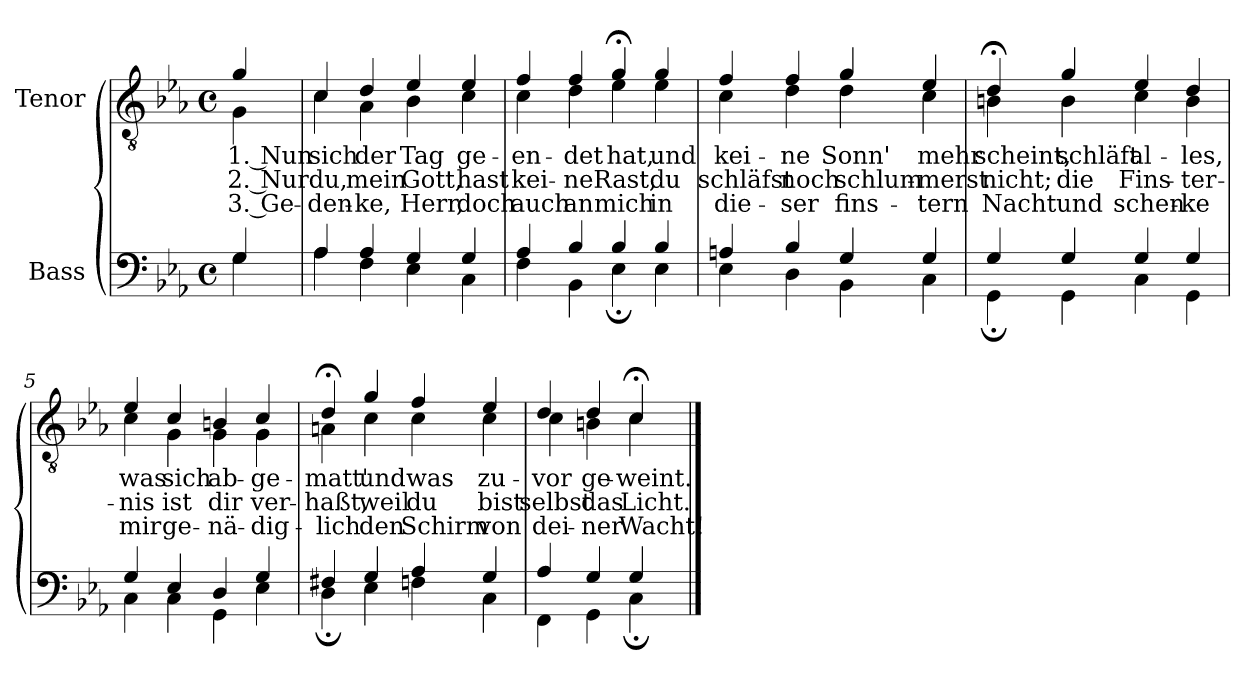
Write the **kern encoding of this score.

**kern	**kern	**text	**text	**text
*part2	*part1	*part1	*part1	*part1
*staff2	*staff1	*staff1	*staff1	*staff1
*I"Bass	*I"Tenor	*	*	*
*clefF4	*clefGv2	*	*	*
*k[b-e-a-]	*k[b-e-a-]	*	*	*
*M4/4	*M4/4	*	*	*
*met(c)	*met(c)	*	*	*
=	=	=	=	=
*^	*^	*	*	*
4G/	4G\	4g/	4G\	1. Nun	2. Nur	3. Ge-
=1	=1	=1	=1	=1	=1	=1
4A-/	4A-\	4c/	4c\	sich	du,	-den-
4A-/	4F\	4d/	4A-\	der	mein	-ke,
4G/	4E-\	4e-/	4B-\	Tag	Gott,	Herr,
4G/	4C\	4e-/	4c\	ge-	hast	doch
=2	=2	=2	=2	=2	=2	=2
4A-/	4F\	4f/	4c\	-en-	kei-	auch
4B-/	4BB-\	4f/	4d\	-det	-ne	an
4B-/	4E-;\	4g;</	4e-\	hat,	Rast,	mich
4B-/	4E-\	4g/	4e-\	und	du	in
!!LO:LB:g=z	!!
=3	=3	=3	=3	=3	=3	=3
4An/	4E-\	4f/	4c\	kei-	schläfst	die-
4B-/	4D\	4f/	4d\	-ne	noch	-ser
4G/	4BB-\	4g/	4d\	Sonn'	schlum-	fins-
4G/	4C\	4e-/	4c\	mehr	-merst	-tern
=4	=4	=4	=4	=4	=4	=4
4G/	4GG;\	4d;</	4Bn\	scheint,	nicht;	Nacht
4G/	4GG\	4g/	4B\	schläft	die	und
4G/	4C\	4e-/	4c\	al-	Fins-	schen-
4G/	4GG\	4d/	4B\	-les,	-ter-	-ke
=5	=5	=5	=5	=5	=5	=5
4G/	4C\	4e-/	4c\	was	-nis	mir
4E-/	4C\	4c/	4G\	sich	ist	ge-
4D/	4GG\	4Bn/	4G\	ab-	dir	-nä-
4G/	4E-\	4c/	4G\	-ge-	ver-	-dig-
!!LO:LB:g=z	!!
=6	=6	=6	=6	=6	=6	=6
4F#X/	4D;\	4d;</	4An\	-matt'	-haßt,	-lich
4G/	4E-\	4g/	4c\	und	weil	den
4A-/	4Fn\	4f/	4c\	was	du	Schirm
4G/	4C\	4e-/	4c\	zu-	bist	von
=7	=7	=7	=7	=7	=7	=7
4A-/	4FF\	4d/	4c\	-vor	selbst	dei-
4G/	4GG\	4d/	4Bn\	ge-	das	-ner
4G/	4C;\	4c;</	4c\	-weint.	Licht.	Wacht!
*v	*v	*	*	*	*	*
*	*v	*v	*	*	*
==	==	==	==	==
*-	*-	*-	*-	*-
